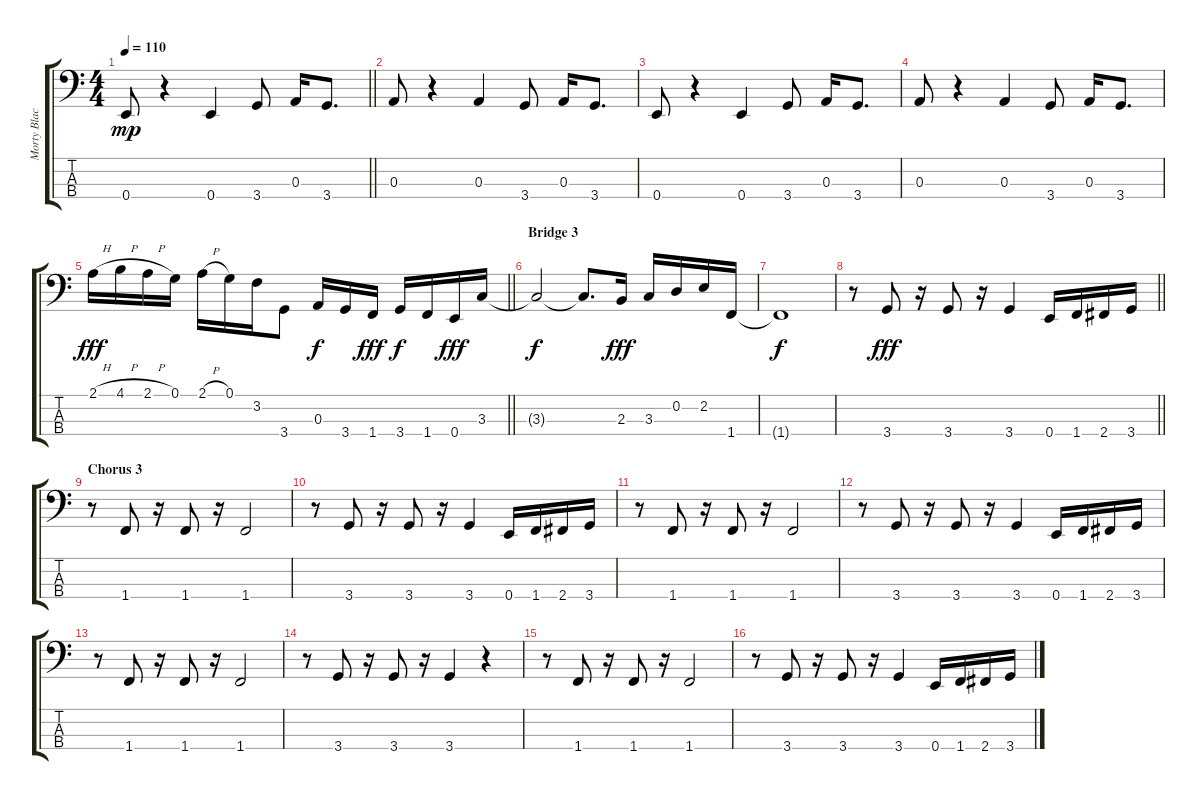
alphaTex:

\track ("Morty Black" "Morty Blac") {instrument electricbassfinger}
\staff {score tabs}
\tuning (G2 D2 A1 E1) {hide}
\ts (4 4)
\tempo 110
\clef f4
\barLineRight lightlight
\ks c
0.4.8{dy mp} r.4 0.4.4 3.4.8 0.3.16 3.4.8{d} |
0.3.8 r.4 0.3.4 3.4.8 0.3.16 3.4.8{d} |
0.4.8 r.4 0.4.4 3.4.8 0.3.16 3.4.8{d} |
0.3.8 r.4 0.3.4 3.4.8 0.3.16 3.4.8{d} |
\barLineRight lightlight
2.1{h}.16{dy fff} 4.1{h}.16 2.1{h}.16 0.1.16 2.1{h}.16 0.1.16 3.2.16 3.4.8 0.3.16{dy f} 3.4.16 1.4.16{dy fff} 3.4.16{dy f} 1.4.16 0.4.16{dy fff} 3.3.16 |
\section ("" "Bridge 3")
3.3{t}.2{dy f} 3.3{t}.8{d} 2.3.16{dy fff} 3.3.16 0.2.16 2.2.16 1.4.16 |
1.4{t}.1{dy f} |
\barLineRight lightlight
r.8 3.4.8{dy fff} r.16 3.4.8 r.16 3.4.4 0.4.16 1.4.16 2.4.16 3.4.16 |
\section ("" "Chorus 3")
r.8 1.4.8 r.16 1.4.8 r.16 1.4.2 |
r.8 3.4.8 r.16 3.4.8 r.16 3.4.4 0.4.16 1.4.16 2.4.16 3.4.16 |
r.8 1.4.8 r.16 1.4.8 r.16 1.4.2 |
r.8 3.4.8 r.16 3.4.8 r.16 3.4.4 0.4.16 1.4.16 2.4.16 3.4.16 |
r.8 1.4.8 r.16 1.4.8 r.16 1.4.2 |
r.8 3.4.8 r.16 3.4.8 r.16 3.4.4 r.4 |
r.8 1.4.8 r.16 1.4.8 r.16 1.4.2 |
r.8 3.4.8 r.16 3.4.8 r.16 3.4.4 0.4.16 1.4.16 2.4.16 3.4.16
